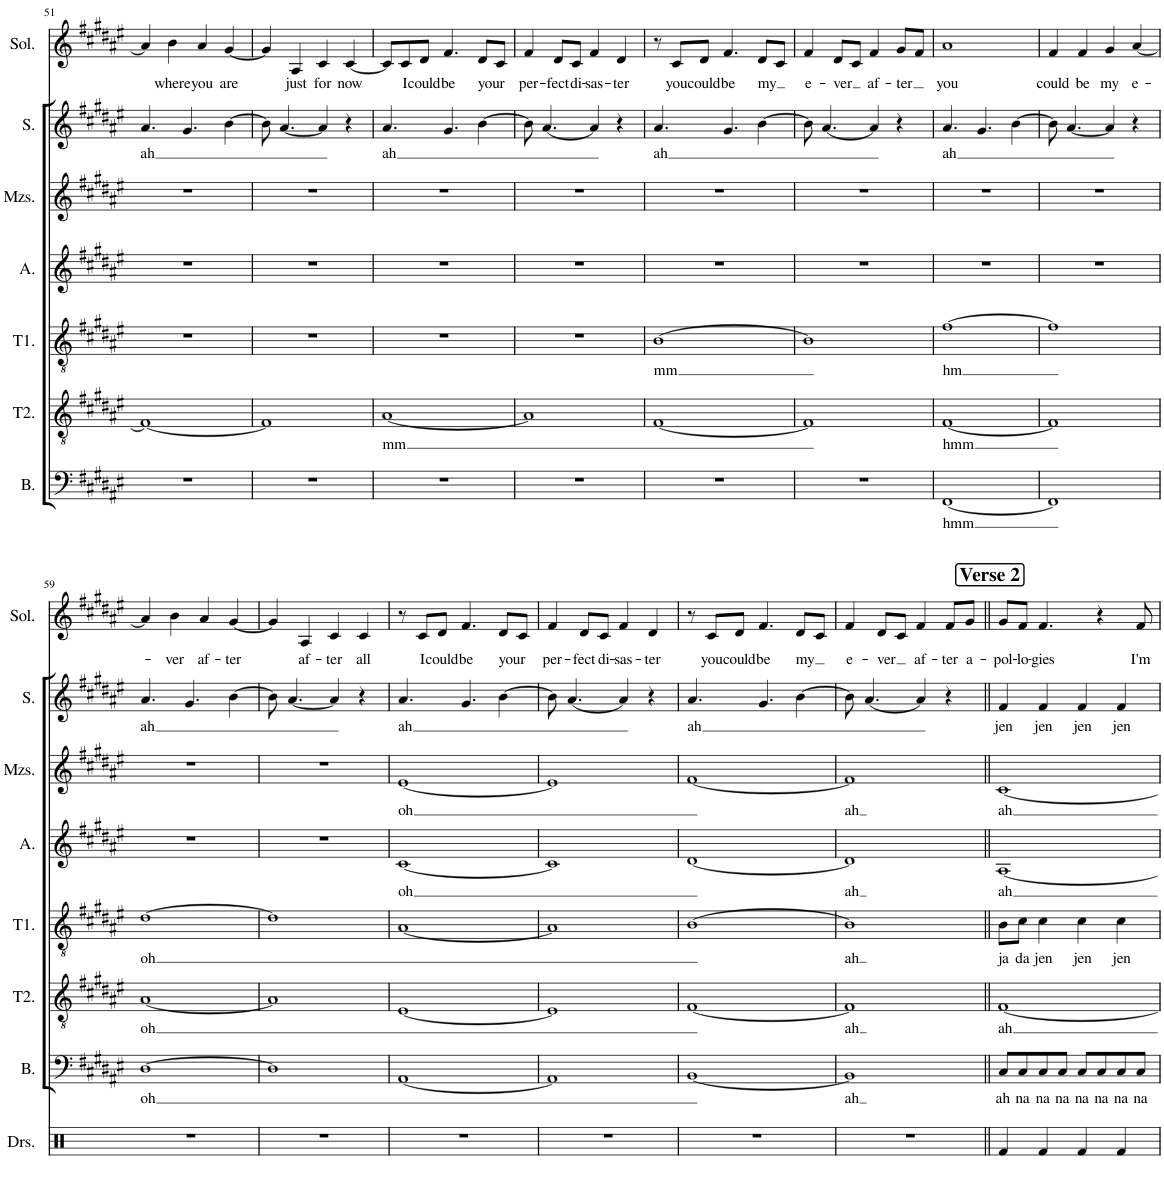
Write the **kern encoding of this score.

**kern	**text	**kern	**text	**kern	**text	**kern	**text	**kern	**text	**kern	**text	**kern	**text
*part7	*part7	*part6	*part6	*part5	*part5	*part4	*part4	*part3	*part3	*part2	*part2	*part1	*part1
*staff7	*staff7	*staff6	*staff6	*staff5	*staff5	*staff4	*staff4	*staff3	*staff3	*staff2	*staff2	*staff1	*staff1
*I"Bass	*	*I"Tenor 2	*	*I"Tenor 1	*	*I"Alto	*	*I"Mezzo	*	*I"Soprano	*	*I"Solo	*
*I'B.	*	*I'T2.	*	*I'T1.	*	*I'A.	*	*	*	*I'S.	*	*I'Sol.	*
!!LO:PB:g=z
*clefF4	*	*clefGv2	*	*clefGv2	*	*clefG2	*	*clefG2	*	*clefG2	*	*clefG2	*
*k[f#c#g#d#a#e#]	*	*k[f#c#g#d#a#e#]	*	*k[f#c#g#d#a#e#]	*	*k[f#c#g#d#a#e#]	*	*k[f#c#g#d#a#e#]	*	*k[f#c#g#d#a#e#]	*	*k[f#c#g#d#a#e#]	*
*M4/4	*	*M4/4	*	*M4/4	*	*M4/4	*	*M4/4	*	*M4/4	*	*M4/4	*
=51	=51	=51	=51	=51	=51	=51	=51	=51	=51	=51	=51	=51	=51
!	!	!	!	!	!	!	!	!	!	!	!LO:LY:b	!	!
1r	.	1F#_	.	1r	.	1r	.	1r	.	4.a#/	ah	4a#/]	.
!	!	!	!	!	!	!	!	!	!	!	!	!	!LO:LY:b
.	.	.	.	.	.	.	.	.	.	.	.	4b\	where
.	.	.	.	.	.	.	.	.	.	4.g#/	.	.	.
!	!	!	!	!	!	!	!	!	!	!	!	!	!LO:LY:b
.	.	.	.	.	.	.	.	.	.	.	.	4a#/	you
!	!	!	!	!	!	!	!	!	!	!	!	!	!LO:LY:b
.	.	.	.	.	.	.	.	.	.	[4b\	.	[4g#/	are
=52	=52	=52	=52	=52	=52	=52	=52	=52	=52	=52	=52	=52	=52
1r	.	1F#]	.	1r	.	1r	.	1r	.	8b\]	.	4g#/]	.
.	.	.	.	.	.	.	.	.	.	[4.a#/	.	.	.
!	!	!	!	!	!	!	!	!	!	!	!	!	!LO:LY:b
.	.	.	.	.	.	.	.	.	.	.	.	4A#/	just
!	!	!	!	!	!	!	!	!	!	!	!	!	!LO:LY:b
.	.	.	.	.	.	.	.	.	.	4a#/]	.	4c#/	for
!	!	!	!	!	!	!	!	!	!	!	!	!	!LO:LY:b
.	.	.	.	.	.	.	.	.	.	4r	.	[4c#/	now
=53	=53	=53	=53	=53	=53	=53	=53	=53	=53	=53	=53	=53	=53
!	!	!	!LO:LY:b	!	!	!	!	!	!	!	!LO:LY:b	!	!
1r	.	[1A#	mm	1r	.	1r	.	1r	.	4.a#/	ah	8c#/L]	.
!	!	!	!	!	!	!	!	!	!	!	!	!	!LO:LY:b
.	.	.	.	.	.	.	.	.	.	.	.	8c#/	I
!	!	!	!	!	!	!	!	!	!	!	!	!	!LO:LY:b
.	.	.	.	.	.	.	.	.	.	.	.	8d#/J	could
!	!	!	!	!	!	!	!	!	!	!	!	!	!LO:LY:b
.	.	.	.	.	.	.	.	.	.	4.g#/	.	4.f#/	be
!	!	!	!	!	!	!	!	!	!	!	!	!	!LO:LY:b
.	.	.	.	.	.	.	.	.	.	[4b\	.	8d#/L	your
.	.	.	.	.	.	.	.	.	.	.	.	8c#/J	.
=54	=54	=54	=54	=54	=54	=54	=54	=54	=54	=54	=54	=54	=54
!	!	!	!	!	!	!	!	!	!	!	!	!	!LO:LY:b
1r	.	1A#]	.	1r	.	1r	.	1r	.	8b\]	.	4f#/	per-
.	.	.	.	.	.	.	.	.	.	[4.a#/	.	.	.
!	!	!	!	!	!	!	!	!	!	!	!	!	!LO:LY:b
.	.	.	.	.	.	.	.	.	.	.	.	8d#/L	-fect
!	!	!	!	!	!	!	!	!	!	!	!	!	!LO:LY:b
.	.	.	.	.	.	.	.	.	.	.	.	8c#/J	di-
!	!	!	!	!	!	!	!	!	!	!	!	!	!LO:LY:b
.	.	.	.	.	.	.	.	.	.	4a#/]	.	4f#/	-sas-
!	!	!	!	!	!	!	!	!	!	!	!	!	!LO:LY:b
.	.	.	.	.	.	.	.	.	.	4r	.	4d#/	-ter
=55	=55	=55	=55	=55	=55	=55	=55	=55	=55	=55	=55	=55	=55
!	!	!	!	!	!LO:LY:b	!	!	!	!	!	!LO:LY:b	!	!
1r	.	[1F#	.	[1B	mm	1r	.	1r	.	4.a#/	ah	8r	.
!	!	!	!	!	!	!	!	!	!	!	!	!	!LO:LY:b
.	.	.	.	.	.	.	.	.	.	.	.	8c#/L	you
!	!	!	!	!	!	!	!	!	!	!	!	!	!LO:LY:b
.	.	.	.	.	.	.	.	.	.	.	.	8d#/J	could
!	!	!	!	!	!	!	!	!	!	!	!	!	!LO:LY:b
.	.	.	.	.	.	.	.	.	.	4.g#/	.	4.f#/	be
!	!	!	!	!	!	!	!	!	!	!	!	!	!LO:LY:b
.	.	.	.	.	.	.	.	.	.	[4b\	.	8d#/L	my
.	.	.	.	.	.	.	.	.	.	.	.	8c#/J	.
=56	=56	=56	=56	=56	=56	=56	=56	=56	=56	=56	=56	=56	=56
!	!	!	!	!	!	!	!	!	!	!	!	!	!LO:LY:b
1r	.	1F#]	.	1B]	.	1r	.	1r	.	8b\]	.	4f#/	e-
.	.	.	.	.	.	.	.	.	.	[4.a#/	.	.	.
!	!	!	!	!	!	!	!	!	!	!	!	!	!LO:LY:b
.	.	.	.	.	.	.	.	.	.	.	.	8d#/L	-ver
.	.	.	.	.	.	.	.	.	.	.	.	8c#/J	.
!	!	!	!	!	!	!	!	!	!	!	!	!	!LO:LY:b
.	.	.	.	.	.	.	.	.	.	4a#/]	.	4f#/	af-
!	!	!	!	!	!	!	!	!	!	!	!	!	!LO:LY:b
.	.	.	.	.	.	.	.	.	.	4r	.	8g#/L	ter
.	.	.	.	.	.	.	.	.	.	.	.	8f#/J	.
=57	=57	=57	=57	=57	=57	=57	=57	=57	=57	=57	=57	=57	=57
!	!LO:LY:b	!	!LO:LY:b	!	!LO:LY:b	!	!	!	!	!	!LO:LY:b	!	!LO:LY:b
[1FF#	hmm	[1F#	hmm	[1f#	hm	1r	.	1r	.	4.a#/	ah	1a#	you
.	.	.	.	.	.	.	.	.	.	4.g#/	.	.	.
.	.	.	.	.	.	.	.	.	.	[4b\	.	.	.
=58	=58	=58	=58	=58	=58	=58	=58	=58	=58	=58	=58	=58	=58
!	!	!	!	!	!	!	!	!	!	!	!	!	!LO:LY:b
1FF#]	.	1F#]	.	1f#]	.	1r	.	1r	.	8b\]	.	4f#/	could
.	.	.	.	.	.	.	.	.	.	[4.a#/	.	.	.
!	!	!	!	!	!	!	!	!	!	!	!	!	!LO:LY:b
.	.	.	.	.	.	.	.	.	.	.	.	4f#/	be
!	!	!	!	!	!	!	!	!	!	!	!	!	!LO:LY:b
.	.	.	.	.	.	.	.	.	.	4a#/]	.	4g#/	my
!	!	!	!	!	!	!	!	!	!	!	!	!	!LO:LY:b
.	.	.	.	.	.	.	.	.	.	4r	.	[4a#/	e-
!!LO:LB:g=z
=59	=59	=59	=59	=59	=59	=59	=59	=59	=59	=59	=59	=59	=59
!	!LO:LY:b	!	!LO:LY:b	!	!LO:LY:b	!	!	!	!	!	!LO:LY:b	!	!
[1D#	oh	[1A#	oh	[1d#	oh	1r	.	1r	.	4.a#/	ah	4a#/]	.
!	!	!	!	!	!	!	!	!	!	!	!	!	!LO:LY:b
.	.	.	.	.	.	.	.	.	.	.	.	4b\	-ver
.	.	.	.	.	.	.	.	.	.	4.g#/	.	.	.
!	!	!	!	!	!	!	!	!	!	!	!	!	!LO:LY:b
.	.	.	.	.	.	.	.	.	.	.	.	4a#/	af-
!	!	!	!	!	!	!	!	!	!	!	!	!	!LO:LY:b
.	.	.	.	.	.	.	.	.	.	[4b\	.	[4g#/	-ter
=60	=60	=60	=60	=60	=60	=60	=60	=60	=60	=60	=60	=60	=60
1D#]	.	1A#]	.	1d#]	.	1r	.	1r	.	8b\]	.	4g#/]	.
.	.	.	.	.	.	.	.	.	.	[4.a#/	.	.	.
!	!	!	!	!	!	!	!	!	!	!	!	!	!LO:LY:b
.	.	.	.	.	.	.	.	.	.	.	.	4A#/	af-
!	!	!	!	!	!	!	!	!	!	!	!	!	!LO:LY:b
.	.	.	.	.	.	.	.	.	.	4a#/]	.	4c#/	-ter
!	!	!	!	!	!	!	!	!	!	!	!	!	!LO:LY:b
.	.	.	.	.	.	.	.	.	.	4r	.	4c#/	all
=61	=61	=61	=61	=61	=61	=61	=61	=61	=61	=61	=61	=61	=61
!	!	!	!	!	!	!	!LO:LY:b	!	!LO:LY:b	!	!LO:LY:b	!	!
[1AA#	.	[1E#	.	[1A#	.	[1c#	-oh	[1e#	oh	4.a#/	ah	8r	.
!	!	!	!	!	!	!	!	!	!	!	!	!	!LO:LY:b
.	.	.	.	.	.	.	.	.	.	.	.	8c#/L	I
!	!	!	!	!	!	!	!	!	!	!	!	!	!LO:LY:b
.	.	.	.	.	.	.	.	.	.	.	.	8d#/J	could
!	!	!	!	!	!	!	!	!	!	!	!	!	!LO:LY:b
.	.	.	.	.	.	.	.	.	.	4.g#/	.	4.f#/	be
!	!	!	!	!	!	!	!	!	!	!	!	!	!LO:LY:b
.	.	.	.	.	.	.	.	.	.	[4b\	.	8d#/L	your
.	.	.	.	.	.	.	.	.	.	.	.	8c#/J	.
=62	=62	=62	=62	=62	=62	=62	=62	=62	=62	=62	=62	=62	=62
!	!	!	!	!	!	!	!	!	!	!	!	!	!LO:LY:b
1AA#]	.	1E#]	.	1A#]	.	1c#]	.	1e#]	.	8b\]	.	4f#/	per-
.	.	.	.	.	.	.	.	.	.	[4.a#/	.	.	.
!	!	!	!	!	!	!	!	!	!	!	!	!	!LO:LY:b
.	.	.	.	.	.	.	.	.	.	.	.	8d#/L	-fect
!	!	!	!	!	!	!	!	!	!	!	!	!	!LO:LY:b
.	.	.	.	.	.	.	.	.	.	.	.	8c#/J	di-
!	!	!	!	!	!	!	!	!	!	!	!	!	!LO:LY:b
.	.	.	.	.	.	.	.	.	.	4a#/]	.	4f#/	-sas-
!	!	!	!	!	!	!	!	!	!	!	!	!	!LO:LY:b
.	.	.	.	.	.	.	.	.	.	4r	.	4d#/	-ter
=63	=63	=63	=63	=63	=63	=63	=63	=63	=63	=63	=63	=63	=63
!	!	!	!	!	!	!	!	!	!	!	!LO:LY:b	!	!
[1BB	.	[1F#	.	[1B	.	[1d#	.	[1f#	.	4.a#/	ah	8r	.
!	!	!	!	!	!	!	!	!	!	!	!	!	!LO:LY:b
.	.	.	.	.	.	.	.	.	.	.	.	8c#/L	you
!	!	!	!	!	!	!	!	!	!	!	!	!	!LO:LY:b
.	.	.	.	.	.	.	.	.	.	.	.	8d#/J	could
!	!	!	!	!	!	!	!	!	!	!	!	!	!LO:LY:b
.	.	.	.	.	.	.	.	.	.	4.g#/	.	4.f#/	be
!	!	!	!	!	!	!	!	!	!	!	!	!	!LO:LY:b
.	.	.	.	.	.	.	.	.	.	[4b\	.	8d#/L	my
.	.	.	.	.	.	.	.	.	.	.	.	8c#/J	.
=64	=64	=64	=64	=64	=64	=64	=64	=64	=64	=64	=64	=64	=64
!	!LO:LY:b	!	!LO:LY:b	!	!LO:LY:b	!	!LO:LY:b	!	!LO:LY:b	!	!	!	!LO:LY:b
1BB]	ah	1F#]	ah	1B]	ah	1d#]	ah	1f#]	ah	8b\]	.	4f#/	e-
.	.	.	.	.	.	.	.	.	.	[4.a#/	.	.	.
!	!	!	!	!	!	!	!	!	!	!	!	!	!LO:LY:b
.	.	.	.	.	.	.	.	.	.	.	.	8d#/L	-ver
.	.	.	.	.	.	.	.	.	.	.	.	8c#/J	.
!	!	!	!	!	!	!	!	!	!	!	!	!	!LO:LY:b
.	.	.	.	.	.	.	.	.	.	4a#/]	.	4f#/	af-
!	!	!	!	!	!	!	!	!	!	!	!	!	!LO:LY:b
.	.	.	.	.	.	.	.	.	.	4r	.	8f#/L	ter
!	!	!	!	!	!	!	!	!	!	!	!	!	!LO:LY:b
.	.	.	.	.	.	.	.	.	.	.	.	8g#/J	a-
!!LO:REH:place=s1:a:B:cj:fs=14:t=Verse 2
=65||	=65||	=65||	=65||	=65||	=65||	=65||	=65||	=65||	=65||	=65||	=65||	=65||	=65||
!	!LO:LY:b	!	!LO:LY:b	!	!LO:LY:b	!	!LO:LY:b	!	!LO:LY:b	!	!LO:LY:b	!	!LO:LY:b
8C#/L	ah	[1F#	ah	8B\L	ja	[1A#	ah	[1c#	ah	4f#/	jen	8g#/L	-pol-
!	!LO:LY:b	!	!	!	!LO:LY:b	!	!	!	!	!	!	!	!LO:LY:b
8C#/	na	.	.	8c#\J	da	.	.	.	.	.	.	8f#/J	-lo-
!	!LO:LY:b	!	!	!	!LO:LY:b	!	!	!	!	!	!LO:LY:b	!	!LO:LY:b
8C#/	na	.	.	4c#\	jen	.	.	.	.	4f#/	jen	4.f#/	-gies
!	!LO:LY:b	!	!	!	!	!	!	!	!	!	!	!	!
8C#/J	na	.	.	.	.	.	.	.	.	.	.	.	.
!	!LO:LY:b	!	!	!	!LO:LY:b	!	!	!	!	!	!LO:LY:b	!	!
8C#/L	na	.	.	4c#\	jen	.	.	.	.	4f#/	jen	.	.
!	!LO:LY:b	!	!	!	!	!	!	!	!	!	!	!	!
8C#/	na	.	.	.	.	.	.	.	.	.	.	4r	.
!	!LO:LY:b	!	!	!	!LO:LY:b	!	!	!	!	!	!LO:LY:b	!	!
8C#/	na	.	.	4c#\	jen	.	.	.	.	4f#/	jen	.	.
!	!LO:LY:b	!	!	!	!	!	!	!	!	!	!	!	!LO:LY:b
8C#/J	na	.	.	.	.	.	.	.	.	.	.	8f#/	I'm
=	=	=	=	=	=	=	=	=	=	=	=	=	=
*-	*-	*-	*-	*-	*-	*-	*-	*-	*-	*-	*-	*-	*-
